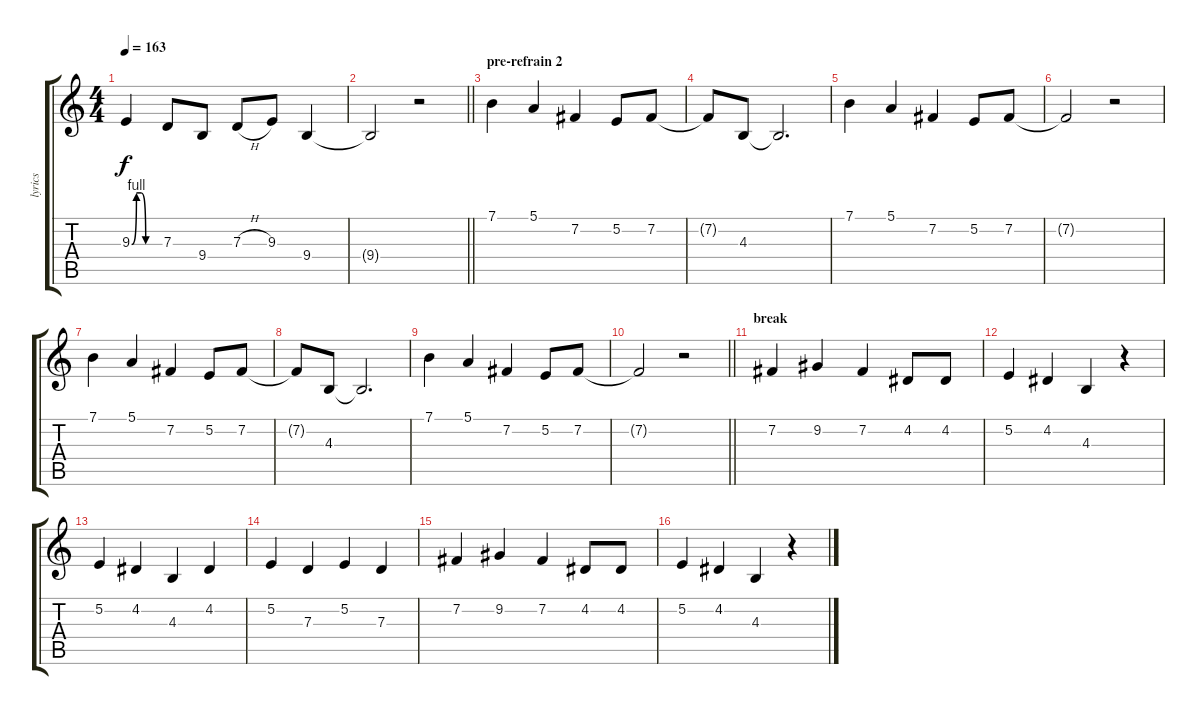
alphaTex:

\track ("lyrics" "lyrics") {instrument lead2sawtooth}
\staff {score tabs}
\tuning (E4 B3 G3 D3 A2 E2) {hide}
\ts (4 4)
\tempo 163
\clef g2
\ks c
9.3{be (custom 0 0 10 4 20 4 30 0 60 0)}.4{dy f} 7.3.8 9.4.8 7.3{h}.8 9.3.8 9.4.4 |
\barLineRight lightlight
9.4{t}.2 r.2 |
\section ("" "pre-refrain 2")
7.1.4 5.1.4 7.2.4 5.2.8 7.2.8 |
7.2{t}.8 4.3.8 4.3{t}.2{d} |
7.1.4 5.1.4 7.2.4 5.2.8 7.2.8 |
7.2{t}.2 r.2 |
7.1.4 5.1.4 7.2.4 5.2.8 7.2.8 |
7.2{t}.8 4.3.8 4.3{t}.2{d} |
7.1.4 5.1.4 7.2.4 5.2.8 7.2.8 |
\barLineRight lightlight
7.2{t}.2 r.2 |
\section ("" "break")
7.2.4 9.2.4 7.2.4 4.2.8 4.2.8 |
5.2.4 4.2.4 4.3.4 r.4 |
5.2.4 4.2.4 4.3.4 4.2.4 |
5.2.4 7.3.4 5.2.4 7.3.4 |
7.2.4 9.2.4 7.2.4 4.2.8 4.2.8 |
5.2.4 4.2.4 4.3.4 r.4
